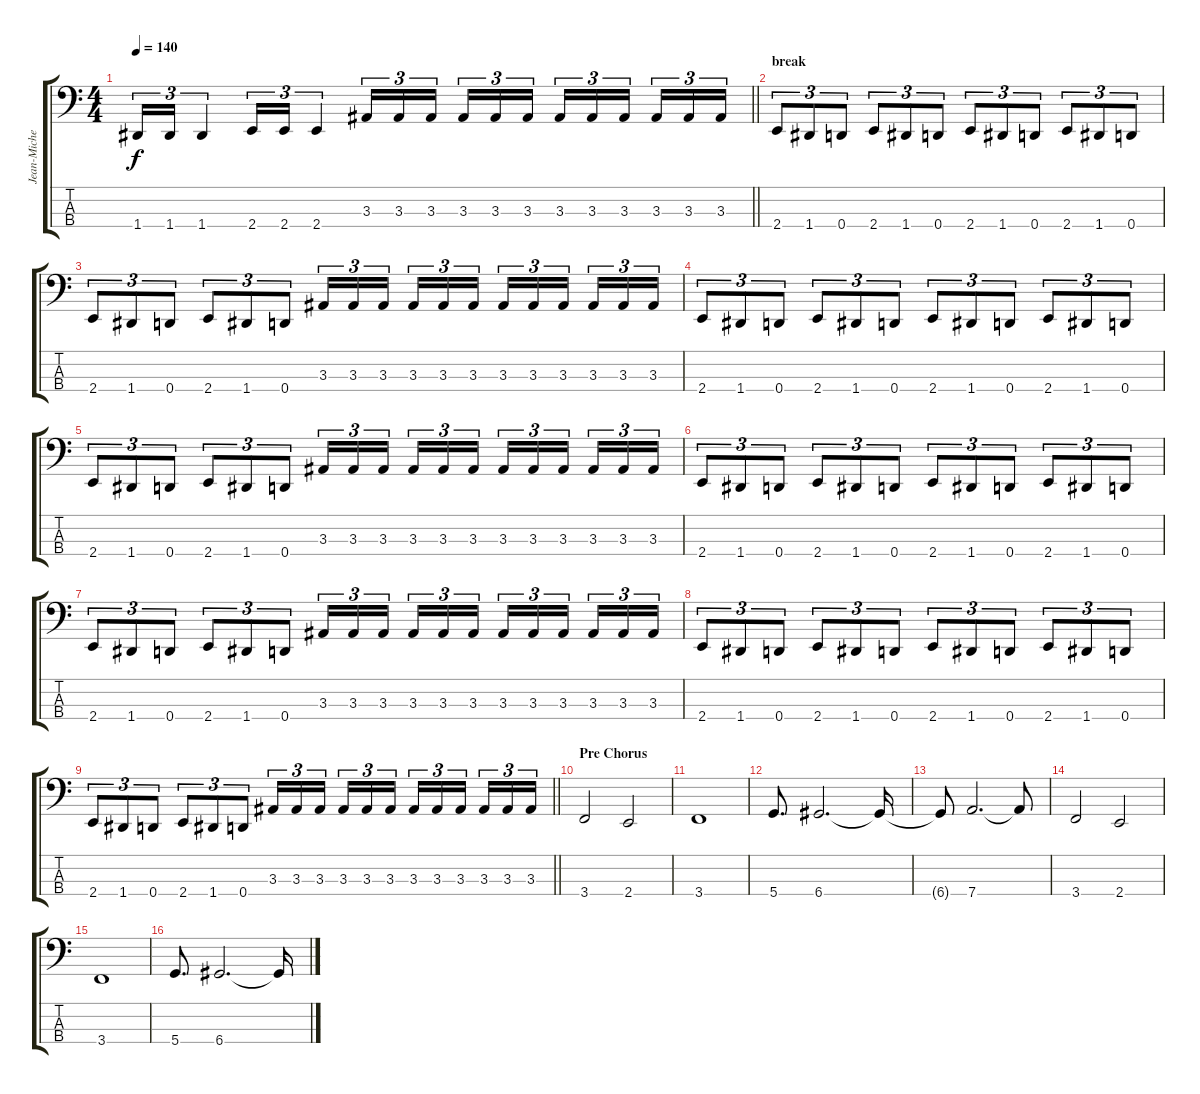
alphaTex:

\track ("Jean-Michel Labadie" "Jean-Miche") {instrument electricbasspick}
\staff {score tabs}
\tuning (F2 C2 G1 D1) {hide}
\ts (4 4)
\tempo 140
\clef f4
\barLineRight lightlight
\ks c
1.4.16{tu (3 2) dy f} 1.4.16{tu (3 2)} 1.4.4{tu (3 2)} 2.4.16{tu (3 2)} 2.4.16{tu (3 2)} 2.4.4{tu (3 2)} 3.3.16{tu (3 2)} 3.3.16{tu (3 2)} 3.3.16{tu (3 2) beam splitsecondary} 3.3.16{tu (3 2)} 3.3.16{tu (3 2)} 3.3.16{tu (3 2)} 3.3.16{tu (3 2)} 3.3.16{tu (3 2)} 3.3.16{tu (3 2) beam splitsecondary} 3.3.16{tu (3 2)} 3.3.16{tu (3 2)} 3.3.16{tu (3 2)} |
\section ("" "break")
2.4.8{tu (3 2)} 1.4.8{tu (3 2)} 0.4.8{tu (3 2)} 2.4.8{tu (3 2)} 1.4.8{tu (3 2)} 0.4.8{tu (3 2)} 2.4.8{tu (3 2)} 1.4.8{tu (3 2)} 0.4.8{tu (3 2)} 2.4.8{tu (3 2)} 1.4.8{tu (3 2)} 0.4.8{tu (3 2)} |
2.4.8{tu (3 2)} 1.4.8{tu (3 2)} 0.4.8{tu (3 2)} 2.4.8{tu (3 2)} 1.4.8{tu (3 2)} 0.4.8{tu (3 2)} 3.3.16{tu (3 2)} 3.3.16{tu (3 2)} 3.3.16{tu (3 2) beam splitsecondary} 3.3.16{tu (3 2)} 3.3.16{tu (3 2)} 3.3.16{tu (3 2)} 3.3.16{tu (3 2)} 3.3.16{tu (3 2)} 3.3.16{tu (3 2) beam splitsecondary} 3.3.16{tu (3 2)} 3.3.16{tu (3 2)} 3.3.16{tu (3 2)} |
2.4.8{tu (3 2)} 1.4.8{tu (3 2)} 0.4.8{tu (3 2)} 2.4.8{tu (3 2)} 1.4.8{tu (3 2)} 0.4.8{tu (3 2)} 2.4.8{tu (3 2)} 1.4.8{tu (3 2)} 0.4.8{tu (3 2)} 2.4.8{tu (3 2)} 1.4.8{tu (3 2)} 0.4.8{tu (3 2)} |
2.4.8{tu (3 2)} 1.4.8{tu (3 2)} 0.4.8{tu (3 2)} 2.4.8{tu (3 2)} 1.4.8{tu (3 2)} 0.4.8{tu (3 2)} 3.3.16{tu (3 2)} 3.3.16{tu (3 2)} 3.3.16{tu (3 2) beam splitsecondary} 3.3.16{tu (3 2)} 3.3.16{tu (3 2)} 3.3.16{tu (3 2)} 3.3.16{tu (3 2)} 3.3.16{tu (3 2)} 3.3.16{tu (3 2) beam splitsecondary} 3.3.16{tu (3 2)} 3.3.16{tu (3 2)} 3.3.16{tu (3 2)} |
2.4.8{tu (3 2)} 1.4.8{tu (3 2)} 0.4.8{tu (3 2)} 2.4.8{tu (3 2)} 1.4.8{tu (3 2)} 0.4.8{tu (3 2)} 2.4.8{tu (3 2)} 1.4.8{tu (3 2)} 0.4.8{tu (3 2)} 2.4.8{tu (3 2)} 1.4.8{tu (3 2)} 0.4.8{tu (3 2)} |
2.4.8{tu (3 2)} 1.4.8{tu (3 2)} 0.4.8{tu (3 2)} 2.4.8{tu (3 2)} 1.4.8{tu (3 2)} 0.4.8{tu (3 2)} 3.3.16{tu (3 2)} 3.3.16{tu (3 2)} 3.3.16{tu (3 2) beam splitsecondary} 3.3.16{tu (3 2)} 3.3.16{tu (3 2)} 3.3.16{tu (3 2)} 3.3.16{tu (3 2)} 3.3.16{tu (3 2)} 3.3.16{tu (3 2) beam splitsecondary} 3.3.16{tu (3 2)} 3.3.16{tu (3 2)} 3.3.16{tu (3 2)} |
2.4.8{tu (3 2)} 1.4.8{tu (3 2)} 0.4.8{tu (3 2)} 2.4.8{tu (3 2)} 1.4.8{tu (3 2)} 0.4.8{tu (3 2)} 2.4.8{tu (3 2)} 1.4.8{tu (3 2)} 0.4.8{tu (3 2)} 2.4.8{tu (3 2)} 1.4.8{tu (3 2)} 0.4.8{tu (3 2)} |
\barLineRight lightlight
2.4.8{tu (3 2)} 1.4.8{tu (3 2)} 0.4.8{tu (3 2)} 2.4.8{tu (3 2)} 1.4.8{tu (3 2)} 0.4.8{tu (3 2)} 3.3.16{tu (3 2)} 3.3.16{tu (3 2)} 3.3.16{tu (3 2) beam splitsecondary} 3.3.16{tu (3 2)} 3.3.16{tu (3 2)} 3.3.16{tu (3 2)} 3.3.16{tu (3 2)} 3.3.16{tu (3 2)} 3.3.16{tu (3 2) beam splitsecondary} 3.3.16{tu (3 2)} 3.3.16{tu (3 2)} 3.3.16{tu (3 2)} |
\section ("" "Pre Chorus")
3.4.2 2.4.2 |
3.4.1 |
5.4.8{d} 6.4.2{d} 6.4{t}.16 |
6.4{t}.8 7.4.2{d} 7.4{t}.8 |
3.4.2 2.4.2 |
3.4.1 |
5.4.8{d} 6.4.2{d} 6.4{t}.16
